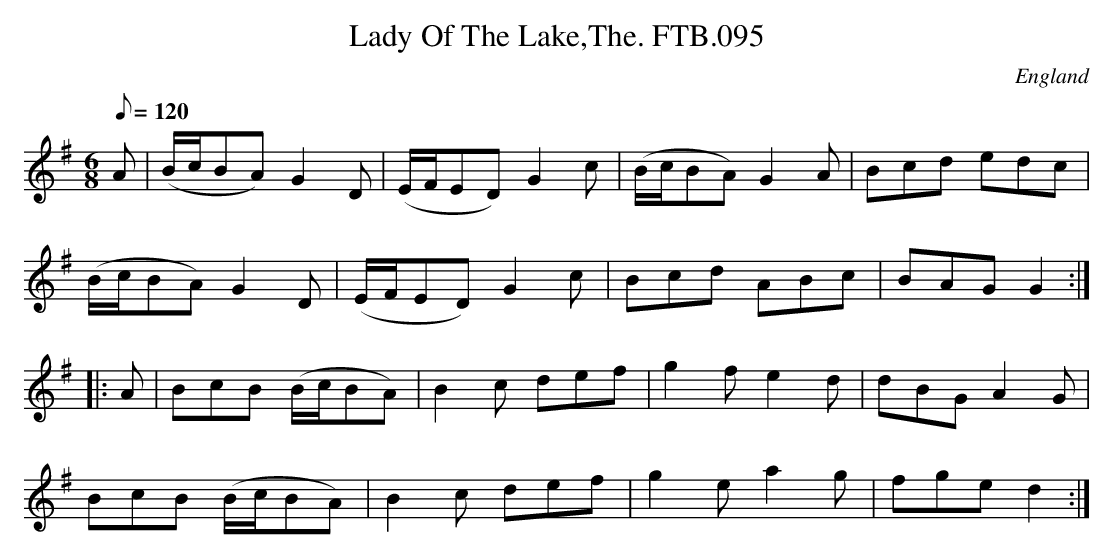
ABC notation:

X:1
T:Lady Of The Lake,The. FTB.095
M:6/8
L:1/8
Q:120
O:England
K:G
A|(B/c/BA) G2D|(E/F/ED) G2c|(B/c/BA)G2A|Bcd edc|
(B/c/BA) G2D|(E/F/ED) G2c|Bcd ABc|BAGG2:|
|:A|BcB (B/c/BA)|B2c def|g2fe2d|dBGA2G|
BcB (B/c/BA)|B2c def|g2ea2g|fged2:|
